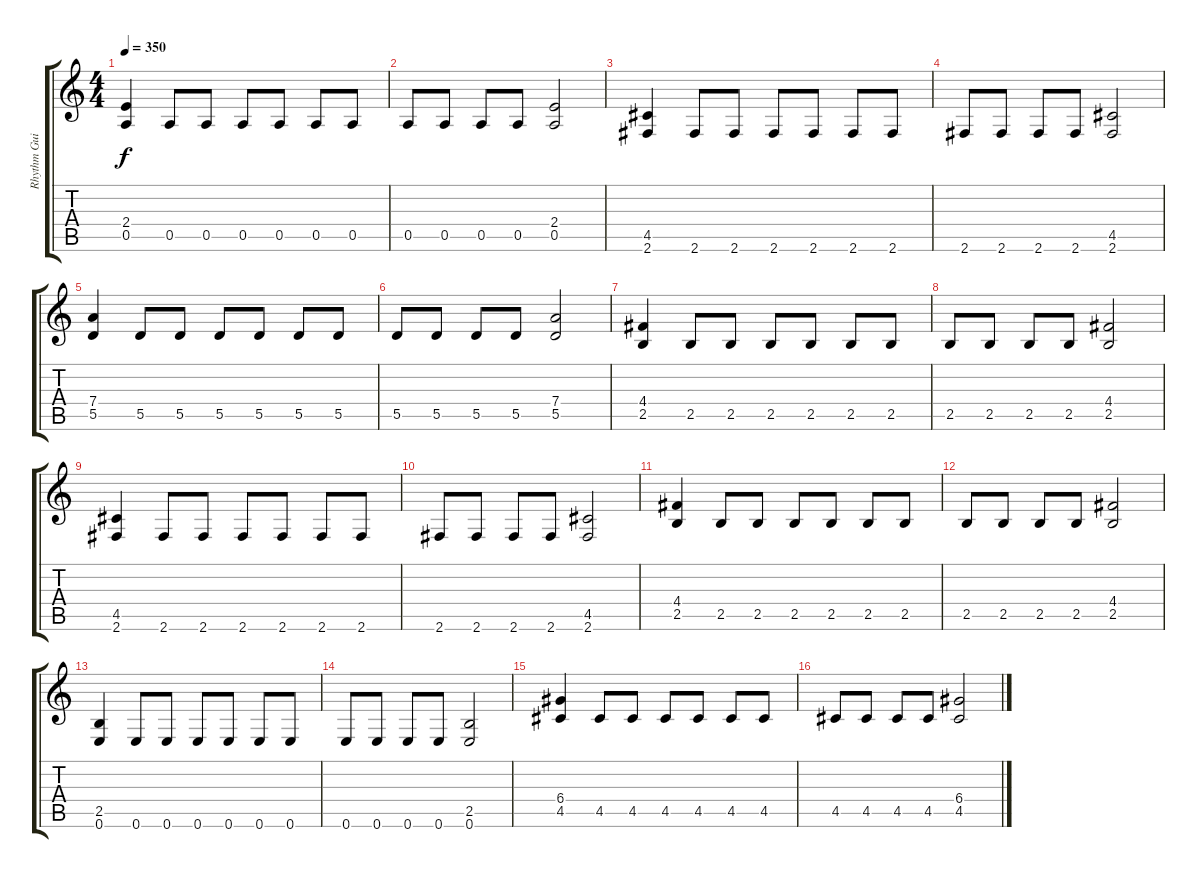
\track ("Rhythm Guitar" "Rhythm Gui") {instrument distortionguitar}
\staff {score tabs}
\tuning (E4 B3 G3 D3 A2 E2) {hide}
\ts (4 4)
\tempo 350
\clef g2
\ks c
(2.4 0.5).4{dy f} 0.5.8 0.5.8 0.5.8 0.5.8 0.5.8 0.5.8 |
0.5.8 0.5.8 0.5.8 0.5.8 (2.4 0.5).2 |
(4.5 2.6).4 2.6.8 2.6.8 2.6.8 2.6.8 2.6.8 2.6.8 |
2.6.8 2.6.8 2.6.8 2.6.8 (4.5 2.6).2 |
(7.4 5.5).4 5.5.8 5.5.8 5.5.8 5.5.8 5.5.8 5.5.8 |
5.5.8 5.5.8 5.5.8 5.5.8 (7.4 5.5).2 |
(4.4 2.5).4 2.5.8 2.5.8 2.5.8 2.5.8 2.5.8 2.5.8 |
2.5.8 2.5.8 2.5.8 2.5.8 (4.4 2.5).2 |
(4.5 2.6).4 2.6.8 2.6.8 2.6.8 2.6.8 2.6.8 2.6.8 |
2.6.8 2.6.8 2.6.8 2.6.8 (4.5 2.6).2 |
(4.4 2.5).4 2.5.8 2.5.8 2.5.8 2.5.8 2.5.8 2.5.8 |
2.5.8 2.5.8 2.5.8 2.5.8 (4.4 2.5).2 |
(2.5 0.6).4 0.6.8 0.6.8 0.6.8 0.6.8 0.6.8 0.6.8 |
0.6.8 0.6.8 0.6.8 0.6.8 (2.5 0.6).2 |
(6.4 4.5).4 4.5.8 4.5.8 4.5.8 4.5.8 4.5.8 4.5.8 |
4.5.8 4.5.8 4.5.8 4.5.8 (6.4 4.5).2
